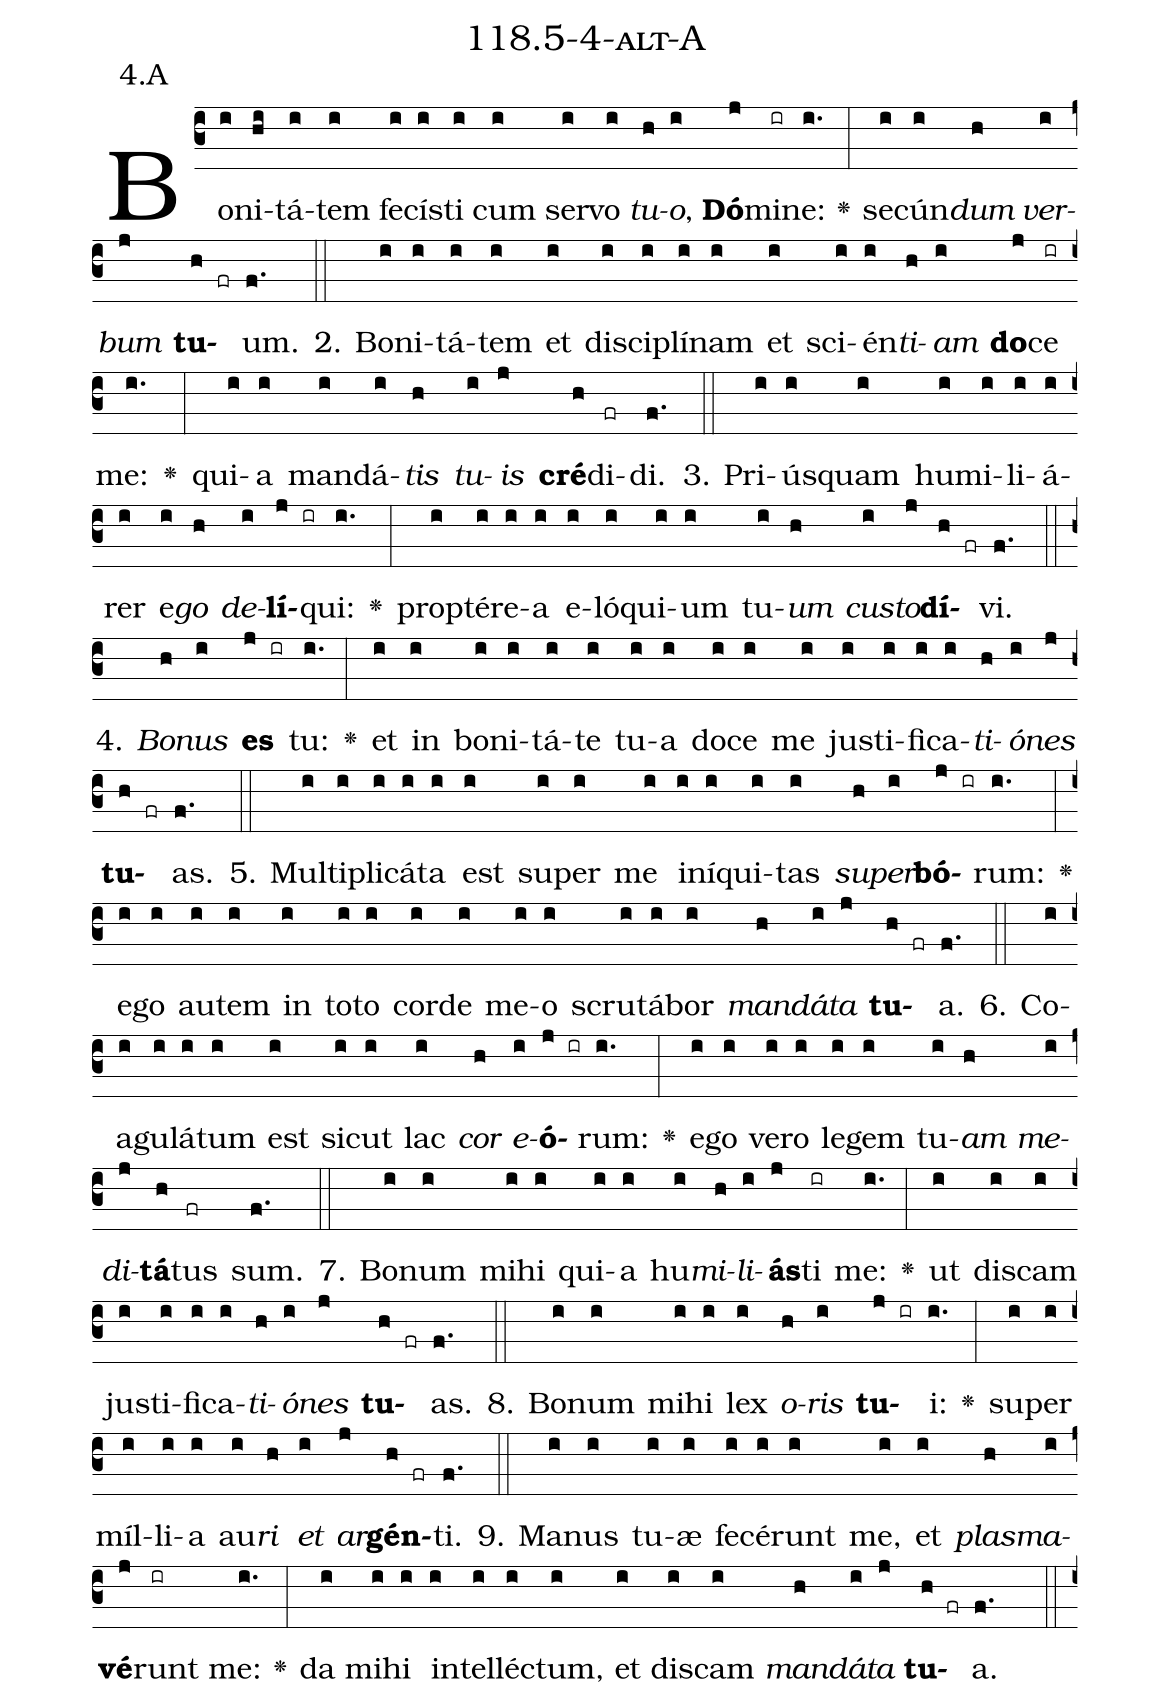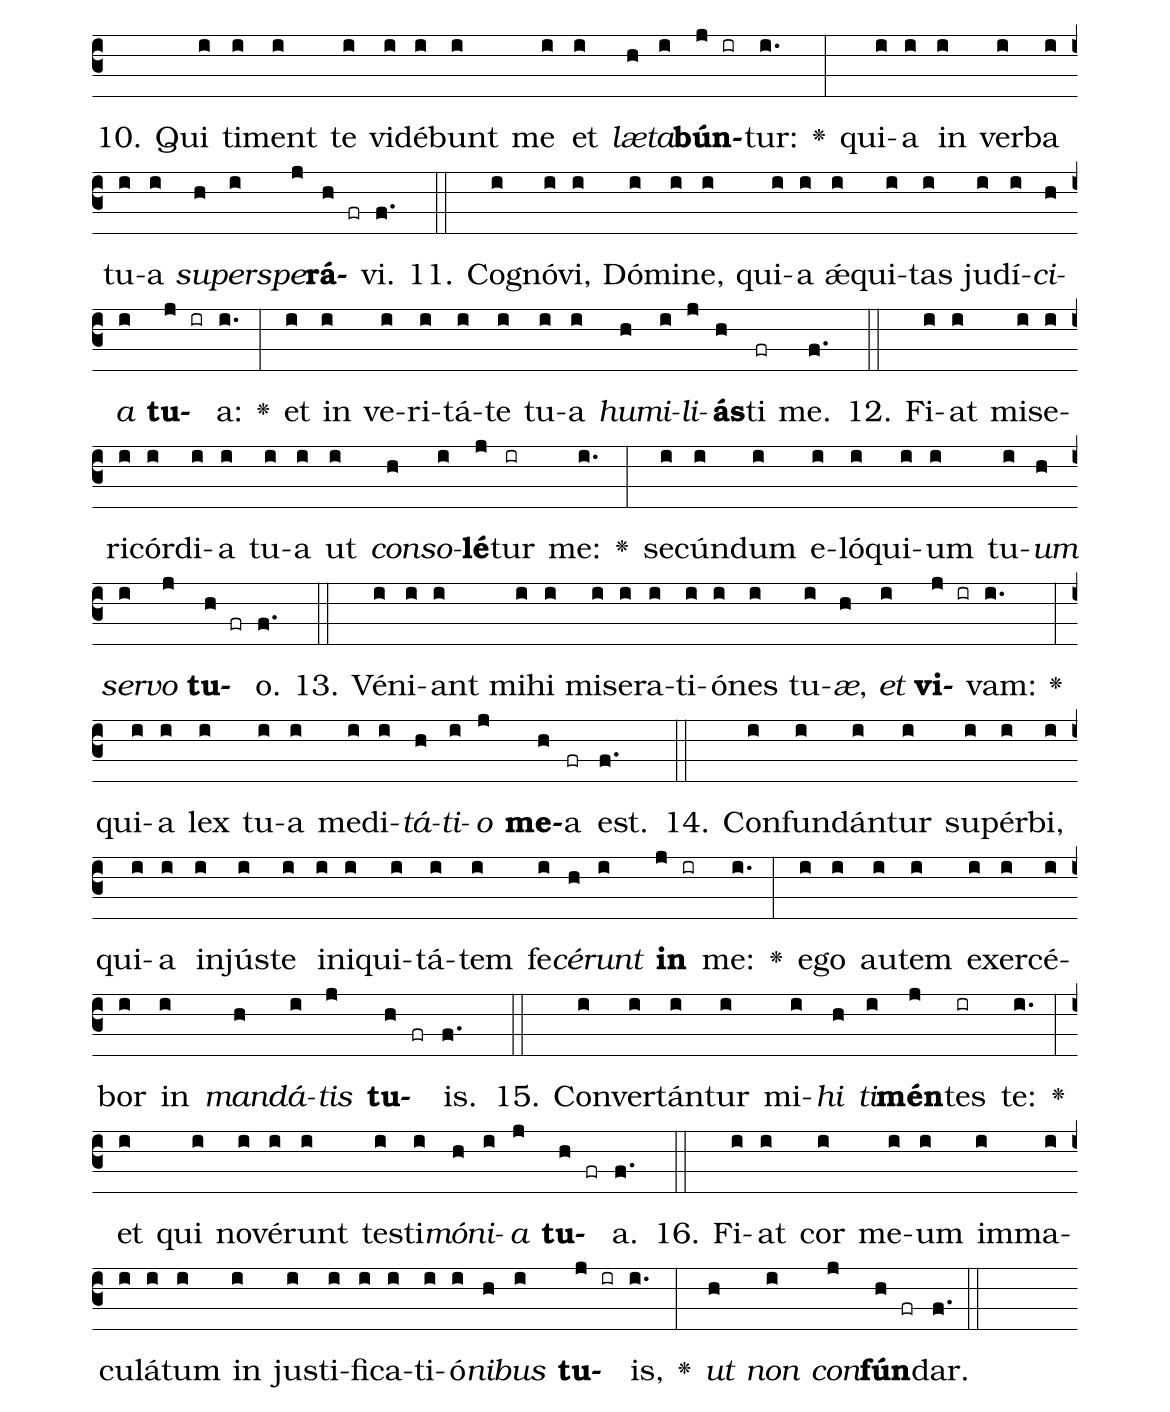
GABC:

name: 118.5-4-alt-A;
annotation: 4.A;
%%
(c3)Bo(i)ni(hi)tá(i)tem(i) fe(i)cís(i)ti(i) cum(i) ser(i)vo(i) <i>tu</i>(h)<i>o</i>,(i) <b>Dó</b>(j)mi(ir)ne:(i.) <v>\greheightstar</v>(:) se(i)cún(i)<i>dum</i>(h) <i>ver</i>(i)<i>bum</i>(j) <b>tu</b>(h fr)um.(f.) (::)
2. Bo(i)ni(i)tá(i)tem(i) et(i) di(i)sci(i)plí(i)nam(i) et(i) sci(i)én(i)<i>ti</i>(h)<i>am</i>(i) <b>do</b>(j)ce(ir) me:(i.) <v>\greheightstar</v>(:) qui(i)a(i) man(i)dá(i)<i>tis</i>(h) <i>tu</i>(i)<i>is</i>(j) <b>cré</b>(h)di(fr)di.(f.) (::)
3. Pri(i)ús(i)quam(i) hu(i)mi(i)li(i)á(i)rer(i) e(i)<i>go</i>(h) <i>de</i>(i)<b>lí</b>(j ir)qui:(i.) <v>\greheightstar</v>(:) prop(i)tér(i)e(i)a(i) e(i)ló(i)qui(i)um(i) tu(i)<i>um</i>(h) <i>cus</i>(i)<i>to</i>(j)<b>dí</b>(h fr)vi.(f.) (::)
4. <i>Bo</i>(h)<i>nus</i>(i) <b>es</b>(j ir) tu:(i.) <v>\greheightstar</v>(:) et(i) in(i) bo(i)ni(i)tá(i)te(i) tu(i)a(i) do(i)ce(i) me(i) jus(i)ti(i)fi(i)ca(i)<i>ti</i>(h)<i>ó</i>(i)<i>nes</i>(j) <b>tu</b>(h fr)as.(f.) (::)
5. Mul(i)ti(i)pli(i)cá(i)ta(i) est(i) su(i)per(i) me(i) in(i)í(i)qui(i)tas(i) <i>su</i>(h)<i>per</i>(i)<b>bó</b>(j ir)rum:(i.) <v>\greheightstar</v>(:) e(i)go(i) au(i)tem(i) in(i) to(i)to(i) cor(i)de(i) me(i)o(i) scru(i)tá(i)bor(i) <i>man</i>(h)<i>dá</i>(i)<i>ta</i>(j) <b>tu</b>(h fr)a.(f.) (::)
6. Co(i)a(i)gu(i)lá(i)tum(i) est(i) sic(i)ut(i) lac(i) <i>cor</i>(h) <i>e</i>(i)<b>ó</b>(j ir)rum:(i.) <v>\greheightstar</v>(:) e(i)go(i) ve(i)ro(i) le(i)gem(i) tu(i)<i>am</i>(h) <i>me</i>(i)<i>di</i>(j)<b>tá</b>(h)tus(fr) sum.(f.) (::)
7. Bo(i)num(i) mi(i)hi(i) qui(i)a(i) hu(i)<i>mi</i>(h)<i>li</i>(i)<b>ás</b>(j)ti(ir) me:(i.) <v>\greheightstar</v>(:) ut(i) dis(i)cam(i) jus(i)ti(i)fi(i)ca(i)<i>ti</i>(h)<i>ó</i>(i)<i>nes</i>(j) <b>tu</b>(h fr)as.(f.) (::)
8. Bo(i)num(i) mi(i)hi(i) lex(i) <i>o</i>(h)<i>ris</i>(i) <b>tu</b>(j ir)i:(i.) <v>\greheightstar</v>(:) su(i)per(i) míl(i)li(i)a(i) au(i)<i>ri</i>(h) <i>et</i>(i) <i>ar</i>(j)<b>gén</b>(h fr)ti.(f.) (::)
9. Ma(i)nus(i) tu(i)æ(i) fe(i)cé(i)runt(i) me,(i) et(i) <i>plas</i>(h)<i>ma</i>(i)<b>vé</b>(j)runt(ir) me:(i.) <v>\greheightstar</v>(:) da(i) mi(i)hi(i) in(i)tel(i)léc(i)tum,(i) et(i) dis(i)cam(i) <i>man</i>(h)<i>dá</i>(i)<i>ta</i>(j) <b>tu</b>(h fr)a.(f.) (::)
10. Qui(i) ti(i)ment(i) te(i) vi(i)dé(i)bunt(i) me(i) et(i) <i>læ</i>(h)<i>ta</i>(i)<b>bún</b>(j ir)tur:(i.) <v>\greheightstar</v>(:) qui(i)a(i) in(i) ver(i)ba(i) tu(i)a(i) <i>su</i>(h)<i>per</i>(i)<i>spe</i>(j)<b>rá</b>(h fr)vi.(f.) (::)
11. Co(i)gnó(i)vi,(i) Dó(i)mi(i)ne,(i) qui(i)a(i) ǽ(i)qui(i)tas(i) ju(i)dí(i)<i>ci</i>(h)<i>a</i>(i) <b>tu</b>(j ir)a:(i.) <v>\greheightstar</v>(:) et(i) in(i) ve(i)ri(i)tá(i)te(i) tu(i)a(i) <i>hu</i>(h)<i>mi</i>(i)<i>li</i>(j)<b>ás</b>(h)ti(fr) me.(f.) (::)
12. Fi(i)at(i) mi(i)se(i)ri(i)cór(i)di(i)a(i) tu(i)a(i) ut(i) <i>con</i>(h)<i>so</i>(i)<b>lé</b>(j)tur(ir) me:(i.) <v>\greheightstar</v>(:) se(i)cún(i)dum(i) e(i)ló(i)qui(i)um(i) tu(i)<i>um</i>(h) <i>ser</i>(i)<i>vo</i>(j) <b>tu</b>(h fr)o.(f.) (::)
13. Vé(i)ni(i)ant(i) mi(i)hi(i) mi(i)se(i)ra(i)ti(i)ó(i)nes(i) tu(i)<i>æ</i>,(h) <i>et</i>(i) <b>vi</b>(j ir)vam:(i.) <v>\greheightstar</v>(:) qui(i)a(i) lex(i) tu(i)a(i) me(i)di(i)<i>tá</i>(h)<i>ti</i>(i)<i>o</i>(j) <b>me</b>(h)a(fr) est.(f.) (::)
14. Con(i)fun(i)dán(i)tur(i) su(i)pér(i)bi,(i) qui(i)a(i) in(i)jús(i)te(i) in(i)i(i)qui(i)tá(i)tem(i) fe(i)<i>cé</i>(h)<i>runt</i>(i) <b>in</b>(j ir) me:(i.) <v>\greheightstar</v>(:) e(i)go(i) au(i)tem(i) ex(i)er(i)cé(i)bor(i) in(i) <i>man</i>(h)<i>dá</i>(i)<i>tis</i>(j) <b>tu</b>(h fr)is.(f.) (::)
15. Con(i)ver(i)tán(i)tur(i) mi(i)<i>hi</i>(h) <i>ti</i>(i)<b>mén</b>(j)tes(ir) te:(i.) <v>\greheightstar</v>(:) et(i) qui(i) no(i)vé(i)runt(i) tes(i)ti(i)<i>mó</i>(h)<i>ni</i>(i)<i>a</i>(j) <b>tu</b>(h fr)a.(f.) (::)
16. Fi(i)at(i) cor(i) me(i)um(i) im(i)ma(i)cu(i)lá(i)tum(i) in(i) jus(i)ti(i)fi(i)ca(i)ti(i)ó(i)<i>ni</i>(h)<i>bus</i>(i) <b>tu</b>(j ir)is,(i.) <v>\greheightstar</v>(:) <i>ut</i>(h) <i>non</i>(i) <i>con</i>(j)<b>fún</b>(h fr)dar.(f.) (::)
